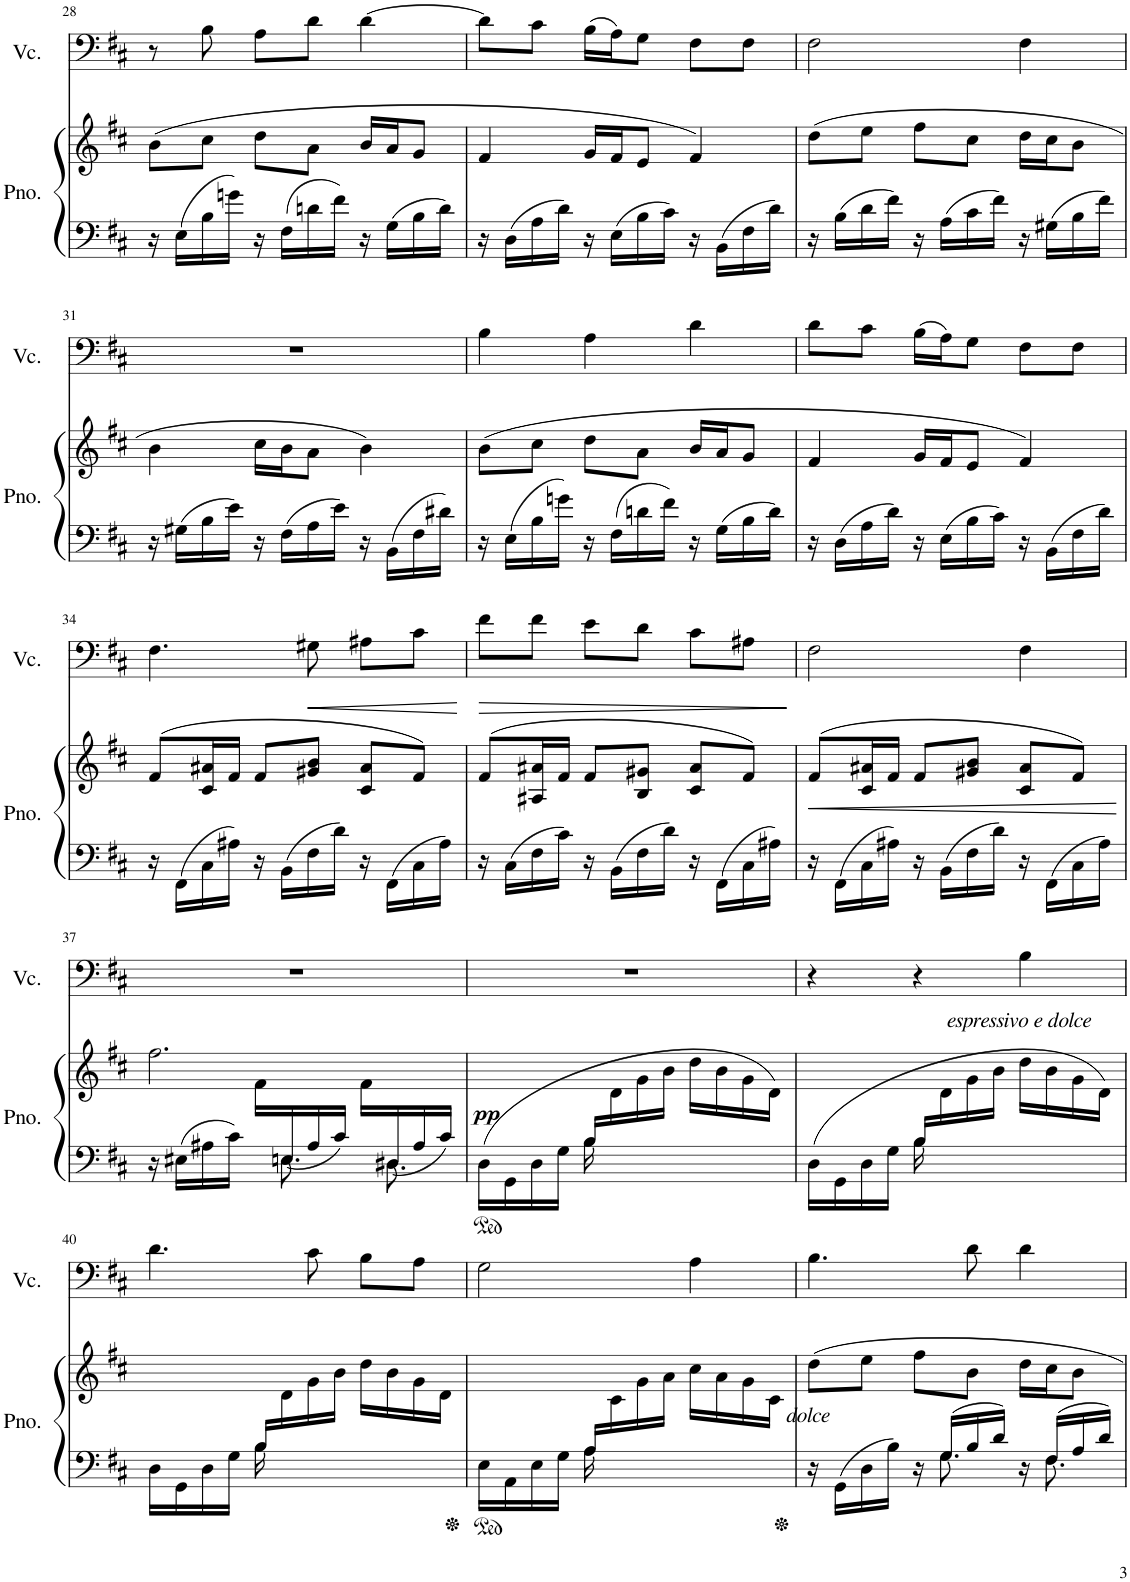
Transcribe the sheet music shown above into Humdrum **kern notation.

**kern	**kern	**dynam	**kern	**dynam
*part2	*part2	*part2	*part1	*part1
*staff3	*staff2	*staff2/3	*staff1	*staff1
*I"Piano	*	*	*I"Violoncello	*
*I'Pno.	*	*	*I'Vc.	*
!!LO:PB:g=z
*clefF4	*clefG2	*	*clefF4	*
*k[f#c#]	*k[f#c#]	*	*k[f#c#]	*
*M3/4	*M3/4	*	*M3/4	*
=28	=28	=28	=28	=28
16r	(8b\L	.	8r	.
16E\LL	.	.	.	.
16B\	8cc#\J	.	8B\	.
16gn\JJ	.	.	.	.
16r	8dd\L	.	8A\L	.
16F#\LL	.	.	.	.
16dn\	8a\J	.	8d\J	.
16f#\JJ	.	.	.	.
16r	16b/LL	.	[4d\	.
16G\LL	16a/J	.	.	.
16B\	8g/J	.	.	.
16d\JJ	.	.	.	.
=29	=29	=29	=29	=29
16r	4f#/	.	8d\L]	.
16D\LL	.	.	.	.
16A\	.	.	8c#\J	.
16d\JJ	.	.	.	.
16r	16g/LL	.	(16B\LL	.
16E\LL	16f#/J	.	16A\J)	.
16B\	8e/J	.	8G\J	.
16c#\JJ	.	.	.	.
16r	4f#/)	.	8F#\L	.
16BB\LL	.	.	.	.
16F#\	.	.	8F#\J	.
16d\JJ	.	.	.	.
=30	=30	=30	=30	=30
16r	(8dd\L	.	2F#\	.
16B\LL	.	.	.	.
16d\	8ee\J	.	.	.
16f#\JJ	.	.	.	.
16r	8ff#\L	.	.	.
16A\LL	.	.	.	.
16c#\	8cc#\J	.	.	.
16f#\JJ	.	.	.	.
16r	16dd\LL	.	4F#\	.
16G#X\LL	16cc#\J	.	.	.
16B\	8b\J	.	.	.
16f#\JJ	.	.	.	.
!!LO:LB:g=z
=31	=31	=31	=31	=31
16r	4b\	.	2.r	.
16G#X\LL	.	.	.	.
16B\	.	.	.	.
16e\JJ	.	.	.	.
16r	16cc#\LL	.	.	.
16F#\LL	16b\J	.	.	.
16A\	8a\J	.	.	.
16e\JJ	.	.	.	.
16r	4b\)	.	.	.
16BB\LL	.	.	.	.
16F#\	.	.	.	.
16d#X\JJ	.	.	.	.
=32	=32	=32	=32	=32
16r	(8b\L	.	4B\	.
16E\LL	.	.	.	.
16B\	8cc#\J	.	.	.
16gn\JJ	.	.	.	.
16r	8dd\L	.	4A\	.
16F#\LL	.	.	.	.
16dn\	8a\J	.	.	.
16f#\JJ	.	.	.	.
16r	16b/LL	.	4d\	.
16G\LL	16a/J	.	.	.
16B\	8g/J	.	.	.
16d\JJ	.	.	.	.
=33	=33	=33	=33	=33
16r	4f#/	.	8d\L	.
16D\LL	.	.	.	.
16A\	.	.	8c#\J	.
16d\JJ	.	.	.	.
16r	16g/LL	.	(16B\LL	.
16E\LL	16f#/J	.	16A\J)	.
16B\	8e/J	.	8G\J	.
16c#\JJ	.	.	.	.
16r	4f#/)	.	8F#\L	.
16BB\LL	.	.	.	.
16F#\	.	.	8F#\J	.
16d\JJ	.	.	.	.
!!LO:LB:g=z
=34	=34	=34	=34	=34
16r	(>8f#/L	.	4.F#\	.
16FF#\LL	.	.	.	.
16C#\	16c#/ 16a#X/L	.	.	.
16A#X\JJ	16f#/JJ	.	.	.
16r	8f#/L	.	.	.
16BB\LL	.	.	.	.
!	!	!	!	!LO:HP:b
16F#\	8g#X/ 8b/J	.	8G#X\	<
16d\JJ	.	.	.	.
16r	8c#/ 8a#/L	.	8A#X\L	.
16FF#\LL	.	.	.	.
16C#\	8f#/J)	.	8c#\J	.
16A#\JJ	.	.	.	.
.	.	.	.	[
=35	=35	=35	=35	=35
!	!	!	!	!LO:HP:b
16r	(>8f#/L	.	8f#\L	>
16C#\LL	.	.	.	.
16F#\	16A#X/ 16a#X/L	.	8f#\J	.
16c#\JJ	16f#/JJ	.	.	.
16r	8f#/L	.	8e\L	.
16BB\LL	.	.	.	.
16F#\	8B/ 8g#X/J	.	8d\J	.
16d\JJ	.	.	.	.
16r	8c#/ 8a#/L	.	8c#\L	.
16FF#\LL	.	.	.	.
16C#\	8f#/J)	.	8A#X\J	.
16A#X\JJ	.	.	.	.
.	.	.	.	]
=36	=36	=36	=36	=36
!	!	!LO:HP:b	!	!
16r	(>8f#/L	<	2F#\	.
16FF#\LL	.	.	.	.
16C#\	16c#/ 16a#X/L	.	.	.
16A#X\JJ	16f#/JJ	.	.	.
16r	8f#/L	.	.	.
16BB\LL	.	.	.	.
16F#\	8g#X/ 8b/J	.	.	.
16d\JJ	.	.	.	.
16r	8c#/ 8a#/L	.	4F#\	.
16FF#\LL	.	.	.	.
16C#\	8f#/J)	.	.	.
16A#\JJ	.	.	.	.
.	.	[	.	.
!!LO:LB:g=z
=37	=37	=37	=37	=37
*^	*^	*	*	*
16r	16ryy	2.ff#\	4ryy	.	2.r	.
*v	*v	*	*	*	*	*
16E#X\LL	.	.	.	.	.
16A#X\	.	.	.	.	.
16c#\JJ	.	.	.	.	.
16ryy	.	16f#\LL	.	.	.
*^	*	*	*	*	*
16En/	8.E\	.	8.ryy	.	.	.
16A#/	.	.	.	.	.	.
16c#/JJ	.	.	.	.	.	.
16ryy	16ryy	.	16f#\LL	.	.	.
16D#X/	8.D#\	.	8.ryy	.	.	.
16A#/	.	.	.	.	.	.
16c#/JJ	.	.	.	.	.	.
=38	=38	=38	=38	=38	=38	=38
*ped	*	*	*	*	*	*
!	!	!	!	!LO:DY:b	!	!
(16D\LL	4ryy	2.ryy	16ryy	pp	2.r	.
*	*	*v	*v	*	*	*
16GG\	.	.	.	.	.
16D\	.	.	.	.	.
16G\JJ	.	.	.	.	.
16B/LL	16B\	.	.	.	.
*	*	*^	*	*	*
4..ryy	4..ryy	.	16d\	.	.	.
.	.	.	16g\	.	.	.
.	.	.	16b\JJ	.	.	.
.	.	.	16dd\LL	.	.	.
.	.	.	16b\	.	.	.
.	.	.	16g\	.	.	.
.	.	.	16d\JJ)	.	.	.
=39	=39	=39	=39	=39	=39	=39
(16D\LL	4ryy	2.ryy	16ryy	.	4r	.
*	*	*v	*v	*	*	*
16GG\	.	.	.	.	.
16D\	.	.	.	.	.
16G\JJ	.	.	.	.	.
16B/LL	16B\	.	.	4r	.
*	*	*^	*	*	*
4..ryy	4..ryy	.	16d\	.	.	.
.	.	.	16g\	.	.	.
.	.	.	16b\JJ	.	.	.
!	!	!	!	!	!LO:TX:b:i:t=espressivo e dolce	!
.	.	.	16dd\LL	.	4B\	.
.	.	.	16b\	.	.	.
.	.	.	16g\	.	.	.
.	.	.	16d\JJ)	.	.	.
!!LO:LB:g=z
=40	=40	=40	=40	=40	=40	=40
16D\LL	4ryy	2.ryy	16ryy	.	4.d\	.
*	*	*v	*v	*	*	*
16GG\	.	.	.	.	.
16D\	.	.	.	.	.
16G\JJ	.	.	.	.	.
16B/LL	16B\	.	.	.	.
*	*	*^	*	*	*
4..ryy	4..ryy	.	16d\	.	.	.
.	.	.	16g\	.	8c#\	.
.	.	.	16b\JJ	.	.	.
.	.	.	16dd\LL	.	8B\L	.
.	.	.	16b\	.	.	.
.	.	.	16g\	.	8A\J	.
.	.	.	16d\JJ	.	.	.
=41	=41	=41	=41	=41	=41	=41
*ped	*	*	*	*	*	*
*	*	*Xped	*	*	*	*
16E\LL	4ryy	2.ryy	16ryy	.	2G\	.
*	*	*v	*v	*	*	*
16AA\	.	.	.	.	.
16E\	.	.	.	.	.
16G\JJ	.	.	.	.	.
16A/LL	16A\	.	.	.	.
*	*	*^	*	*	*
4..ryy	4..ryy	.	16c#\	.	.	.
.	.	.	16g\	.	.	.
.	.	.	16a\JJ	.	.	.
.	.	.	16cc#\LL	.	4A\	.
.	.	.	16a\	.	.	.
.	.	.	16g\	.	.	.
.	.	.	16c#\JJ	.	.	.
*	*	*v	*v	*	*	*
=42	=42	=42	=42	=42	=42
*	*	*Xped	*	*	*
*	*	*^	*	*	*
!	!	!LO:TX:b:i:t=dolce	!	!	!	!
*	*	*v	*v	*	*	*
16r	16ryy	8dd\L	.	4.B\	.
*v	*v	*	*	*	*
16GG\LL	.	.	.	.
16D\	8ee\J	.	.	.
16B\JJ	.	.	.	.
16r	8ff#\L	.	.	.
*^	*	*	*	*
16G/LL	8.G\	.	.	.	.
16B/	.	8b\J	.	8d\	.
16d/JJ	.	.	.	.	.
16r	16ryy	16dd\LL	.	4d\	.
16F#/LL	8.F#\	16cc#\J	.	.	.
16A/	.	8b\J	.	.	.
16d/JJ	.	.	.	.	.
*v	*v	*	*	*	*
=	=	=	=	=
*-	*-	*-	*-	*-
